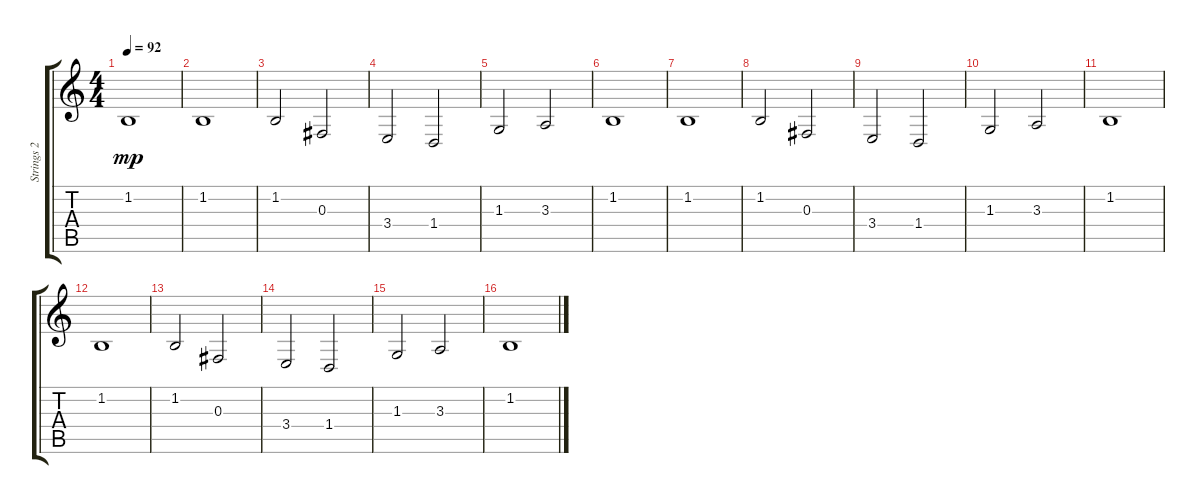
\track ("Strings 2" "Strings 2") {instrument stringensemble1}
\staff {score tabs}
\tuning (Eb4 Bb3 Gb3 Db3 Ab2 Eb2) {hide}
\ts (4 4)
\tempo 92
\clef g2
\ks c
1.2.1{dy mp} |
1.2.1 |
1.2.2 0.3.2 |
3.4.2 1.4.2 |
1.3.2 3.3.2 |
1.2.1 |
1.2.1 |
1.2.2 0.3.2 |
3.4.2 1.4.2 |
1.3.2 3.3.2 |
1.2.1 |
1.2.1 |
1.2.2 0.3.2 |
3.4.2 1.4.2 |
1.3.2 3.3.2 |
1.2.1
